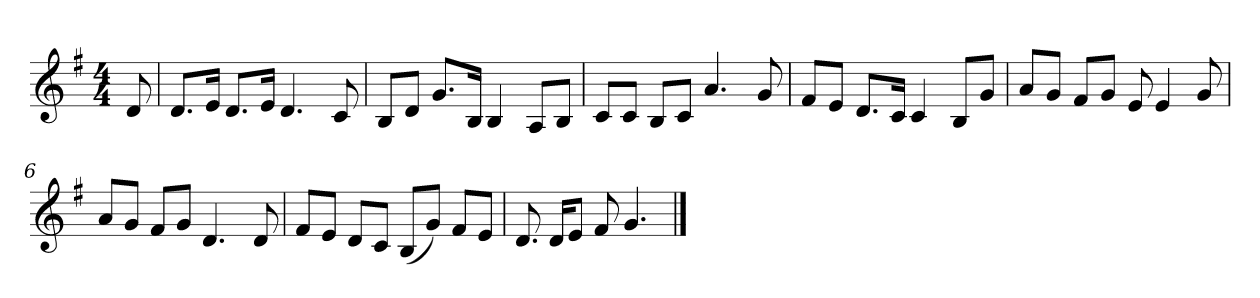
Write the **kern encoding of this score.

**kern
*part1
*staff1
*k[f#]
*M4/4
*MM120
=
8d
=1
8.dL
16eJk
8.dL
16eJk
4.d
8c
=2
8BL
8dJ
8.gL
16BJk
4B
8AL
8BJ
=3
8cL
8cJ
8BL
8cJ
4.a
8g
=4
8f#L
8eJ
8.dL
16cJk
4c
8BL
8gJ
=5
8aL
8gJ
8f#L
8gJ
8e
4e
8g
=6
8aL
8gJ
8f#L
8gJ
4.d
8d
=7
8f#L
8eJ
8dL
8cJ
(8BL
8gJ)
8f#L
8eJ
=8
8.d
16dKL
8eJ
8f#
4.g
==
*-
